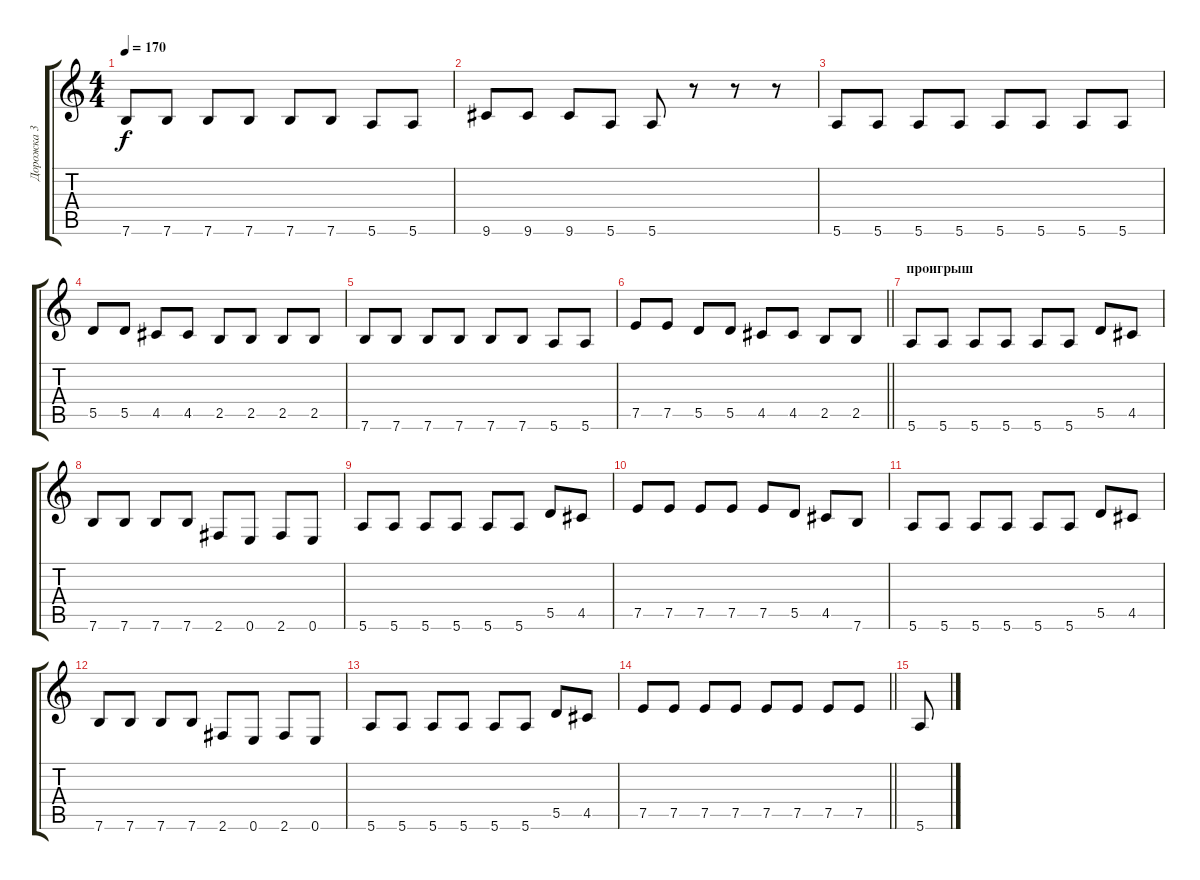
\track ("Дорожка 3" "Дорожка 3") {instrument distortionguitar}
\staff {score tabs}
\tuning (E4 B3 G3 D3 A2 E2) {hide}
\ts (4 4)
\tempo 170
\clef g2
\ks c
7.6.8{dy f} 7.6.8 7.6.8 7.6.8 7.6.8 7.6.8 5.6.8 5.6.8 |
9.6.8 9.6.8 9.6.8 5.6.8 5.6.8 r.8 r.8 r.8 |
5.6.8 5.6.8 5.6.8 5.6.8 5.6.8 5.6.8 5.6.8 5.6.8 |
5.5.8 5.5.8 4.5.8 4.5.8 2.5.8 2.5.8 2.5.8 2.5.8 |
7.6.8 7.6.8 7.6.8 7.6.8 7.6.8 7.6.8 5.6.8 5.6.8 |
\barLineRight lightlight
7.5.8 7.5.8 5.5.8 5.5.8 4.5.8 4.5.8 2.5.8 2.5.8 |
\section ("" "проигрыш")
5.6.8 5.6.8 5.6.8 5.6.8 5.6.8 5.6.8 5.5.8 4.5.8 |
7.6.8 7.6.8 7.6.8 7.6.8 2.6.8 0.6.8 2.6.8 0.6.8 |
5.6.8 5.6.8 5.6.8 5.6.8 5.6.8 5.6.8 5.5.8 4.5.8 |
7.5.8 7.5.8 7.5.8 7.5.8 7.5.8 5.5.8 4.5.8 7.6.8 |
5.6.8 5.6.8 5.6.8 5.6.8 5.6.8 5.6.8 5.5.8 4.5.8 |
7.6.8 7.6.8 7.6.8 7.6.8 2.6.8 0.6.8 2.6.8 0.6.8 |
5.6.8 5.6.8 5.6.8 5.6.8 5.6.8 5.6.8 5.5.8 4.5.8 |
\barLineRight lightlight
7.5.8 7.5.8 7.5.8 7.5.8 7.5.8 7.5.8 7.5.8 7.5.8 |
5.6.8
